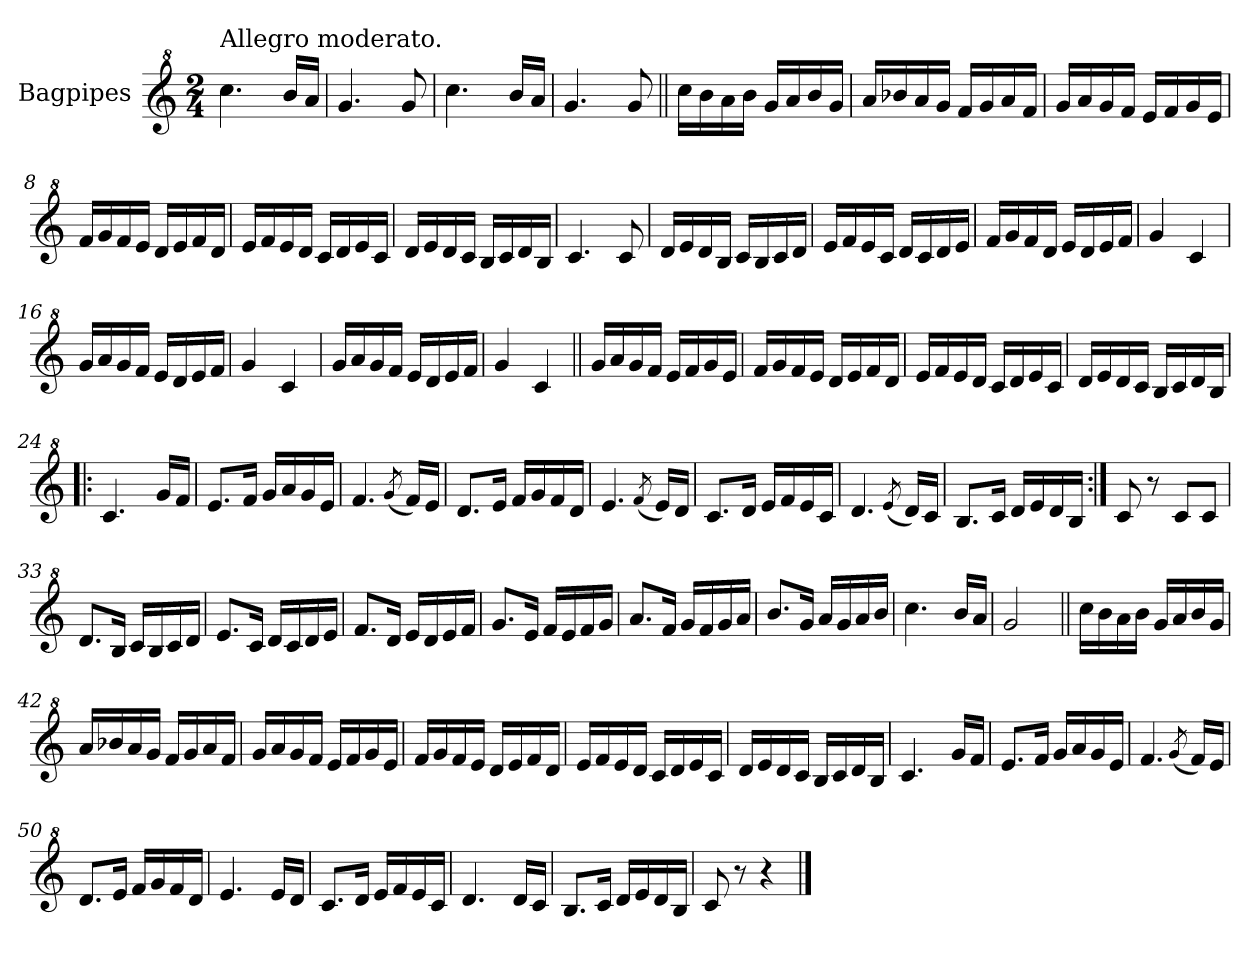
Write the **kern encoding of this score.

**kern
*part1
*staff1
*I"Bagpipes
*I'Bag
*clefG^2
*k[]
*C:
*M2/4
=1
!LO:TX:a:t=Allegro moderato.
4.ccc\
16bb/LL
16aa/JJ
=2
4.gg/
8gg/
=3
4.ccc\
16bb/LL
16aa/JJ
=4
4.gg/
8gg/
=5||
16ccc\LL
16bb\
16aa\
16bb\JJ
16gg/LL
16aa/
16bb/
16gg/JJ
=6
16aa/LL
16bb-X/
16aa/
16gg/JJ
16ff/LL
16gg/
16aa/
16ff/JJ
=7
16gg/LL
16aa/
16gg/
16ff/JJ
16ee/LL
16ff/
16gg/
16ee/JJ
!!LO:LB:g=z
=8
16ff/LL
16gg/
16ff/
16ee/JJ
16dd/LL
16ee/
16ff/
16dd/JJ
=9
16ee/LL
16ff/
16ee/
16dd/JJ
16cc/LL
16dd/
16ee/
16cc/JJ
=10
16dd/LL
16ee/
16dd/
16cc/JJ
16b/LL
16cc/
16dd/
16b/JJ
=11
4.cc/
8cc/
=12
16dd/LL
16ee/
16dd/
16b/JJ
16cc/LL
16b/
16cc/
16dd/JJ
!!LO:LB:g=z
=13
16ee/LL
16ff/
16ee/
16cc/JJ
16dd/LL
16cc/
16dd/
16ee/JJ
=14
16ff/LL
16gg/
16ff/
16dd/JJ
16ee/LL
16dd/
16ee/
16ff/JJ
=15
4gg/
4cc/
=16
16gg/LL
16aa/
16gg/
16ff/JJ
16ee/LL
16dd/
16ee/
16ff/JJ
=17
4gg/
4cc/
=18
16gg/LL
16aa/
16gg/
16ff/JJ
16ee/LL
16dd/
16ee/
16ff/JJ
=19
4gg/
4cc/
!!LO:LB:g=z
=20||
16gg/LL
16aa/
16gg/
16ff/JJ
16ee/LL
16ff/
16gg/
16ee/JJ
=21
16ff/LL
16gg/
16ff/
16ee/JJ
16dd/LL
16ee/
16ff/
16dd/JJ
=22
16ee/LL
16ff/
16ee/
16dd/JJ
16cc/LL
16dd/
16ee/
16cc/JJ
=23
16dd/LL
16ee/
16dd/
16cc/JJ
16b/LL
16cc/
16dd/
16b/JJ
=24!|:
4.cc/
16gg/LL
16ff/JJ
!!LO:LB:g=z
=25
8.ee/L
16ff/Jk
16gg/LL
16aa/
16gg/
16ee/JJ
=26
4.ff/
(8qgg/
16ff/LL)
16ee/JJ
=27
8.dd/L
16ee/Jk
16ff/LL
16gg/
16ff/
16dd/JJ
=28
4.ee/
(8qff/
16ee/LL)
16dd/JJ
=29
8.cc/L
16dd/Jk
16ee/LL
16ff/
16ee/
16cc/JJ
=30
4.dd/
(8qee/
16dd/LL)
16cc/JJ
!!LO:LB:g=z
=31
8.b/L
16cc/Jk
16dd/LL
16ee/
16dd/
16b/JJ
=32:|!
8cc/
8r
8cc/L
8cc/J
=33
8.dd/L
16b/Jk
16cc/LL
16b/
16cc/
16dd/JJ
=34
8.ee/L
16cc/Jk
16dd/LL
16cc/
16dd/
16ee/JJ
=35
8.ff/L
16dd/Jk
16ee/LL
16dd/
16ee/
16ff/JJ
=36
8.gg/L
16ee/Jk
16ff/LL
16ee/
16ff/
16gg/JJ
!!LO:LB:g=z
=37
8.aa/L
16ff/Jk
16gg/LL
16ff/
16gg/
16aa/JJ
=38
8.bb/L
16gg/Jk
16aa/LL
16gg/
16aa/
16bb/JJ
=39
4.ccc\
16bb/LL
16aa/JJ
=40
2gg/
=41||
16ccc\LL
16bb\
16aa\
16bb\JJ
16gg/LL
16aa/
16bb/
16gg/JJ
=42
16aa/LL
16bb-X/
16aa/
16gg/JJ
16ff/LL
16gg/
16aa/
16ff/JJ
!!LO:LB:g=z
=43
16gg/LL
16aa/
16gg/
16ff/JJ
16ee/LL
16ff/
16gg/
16ee/JJ
=44
16ff/LL
16gg/
16ff/
16ee/JJ
16dd/LL
16ee/
16ff/
16dd/JJ
=45
16ee/LL
16ff/
16ee/
16dd/JJ
16cc/LL
16dd/
16ee/
16cc/JJ
=46
16dd/LL
16ee/
16dd/
16cc/JJ
16b/LL
16cc/
16dd/
16b/JJ
=47
4.cc/
16gg/LL
16ff/JJ
!!LO:LB:g=z
=48
8.ee/L
16ff/Jk
16gg/LL
16aa/
16gg/
16ee/JJ
=49
4.ff/
(8qgg/
16ff/LL)
16ee/JJ
=50
8.dd/L
16ee/Jk
16ff/LL
16gg/
16ff/
16dd/JJ
=51
4.ee/
16ee/LL
16dd/JJ
=52
8.cc/L
16dd/Jk
16ee/LL
16ff/
16ee/
16cc/JJ
=53
4.dd/
16dd/LL
16cc/JJ
=54
8.b/L
16cc/Jk
16dd/LL
16ee/
16dd/
16b/JJ
!!LO:PB:g=z
=55
8cc/
8r
4r
==
*-
